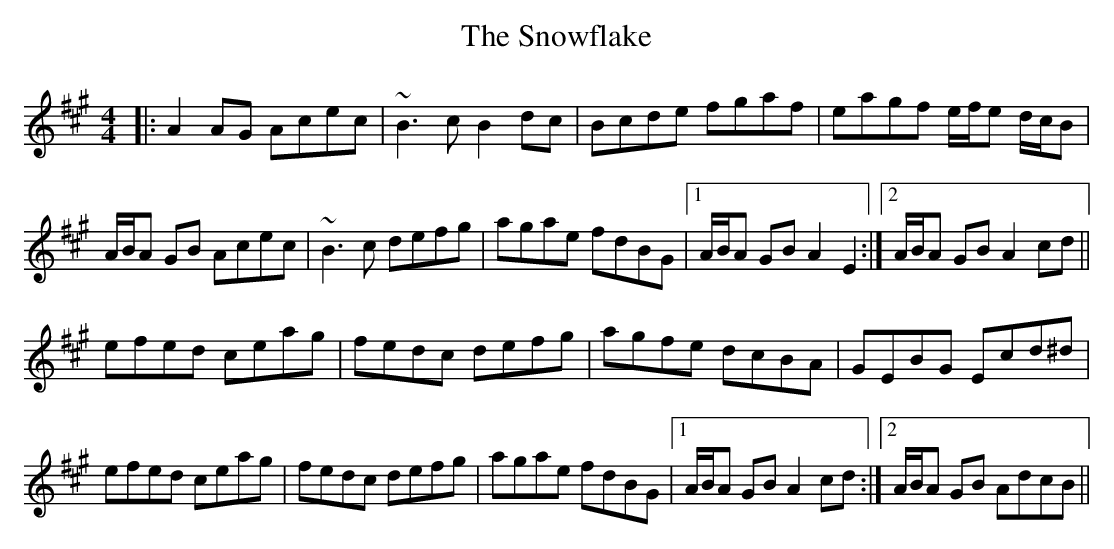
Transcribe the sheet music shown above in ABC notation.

X:1
T: The Snowflake
M: 4/4
L: 1/8
K: Amaj
|:A2 AG Acec|~B3c B2 dc|Bcde fgaf|eagf e/f/e d/c/B|
A/B/A GB Acec|~B3c defg|agae fdBG|1 A/B/A GB A2 E2:|2 A/B/A GB A2 cd||
efed ceag|fedc defg|agfe dcBA|GEBG Ecd^d|
efed ceag|fedc defg|agae fdBG|1 A/B/A GB A2 cd:|2 A/B/A GB AdcB||
